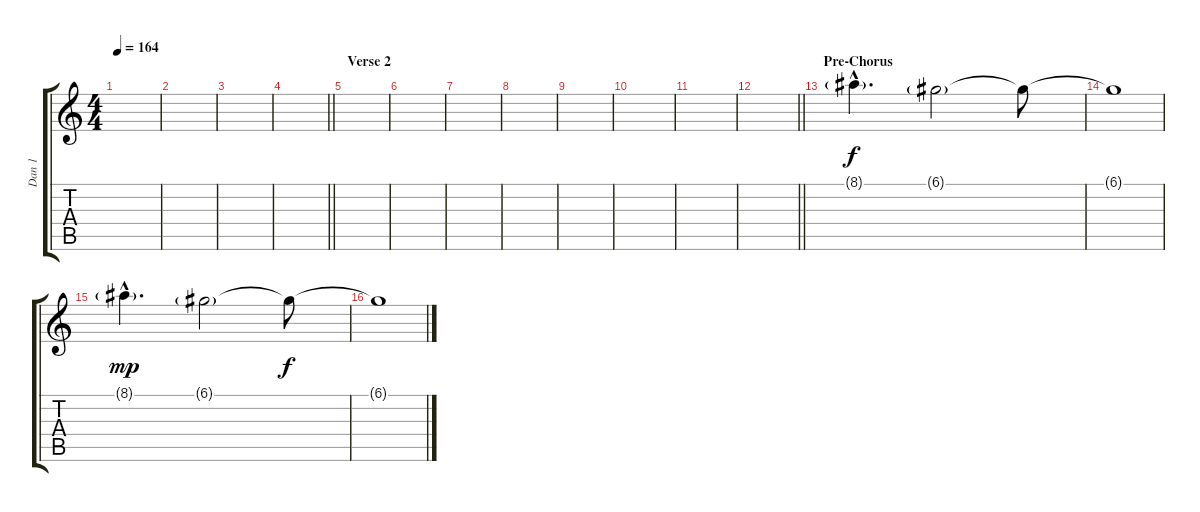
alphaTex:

\track ("Dan 1" "Dan 1") {instrument distortionguitar}
\staff {score tabs}
\tuning (D4 A3 F3 C3 G2 C2) {hide}
\ts (4 4)
\tempo 164
\clef g2
\ks c
|
|
|
\barLineRight lightlight
|
\section ("" "Verse 2")
|
|
|
|
|
|
|
\barLineRight lightlight
|
\section ("" "Pre-Chorus")
8.1{g hac}.4{d} 6.1{g}.2 6.1{t}.8{dy f} |
6.1{t}.1 |
8.1{g hac}.4{d dy mp} 6.1{g}.2 6.1{t}.8{dy f} |
6.1{t}.1
